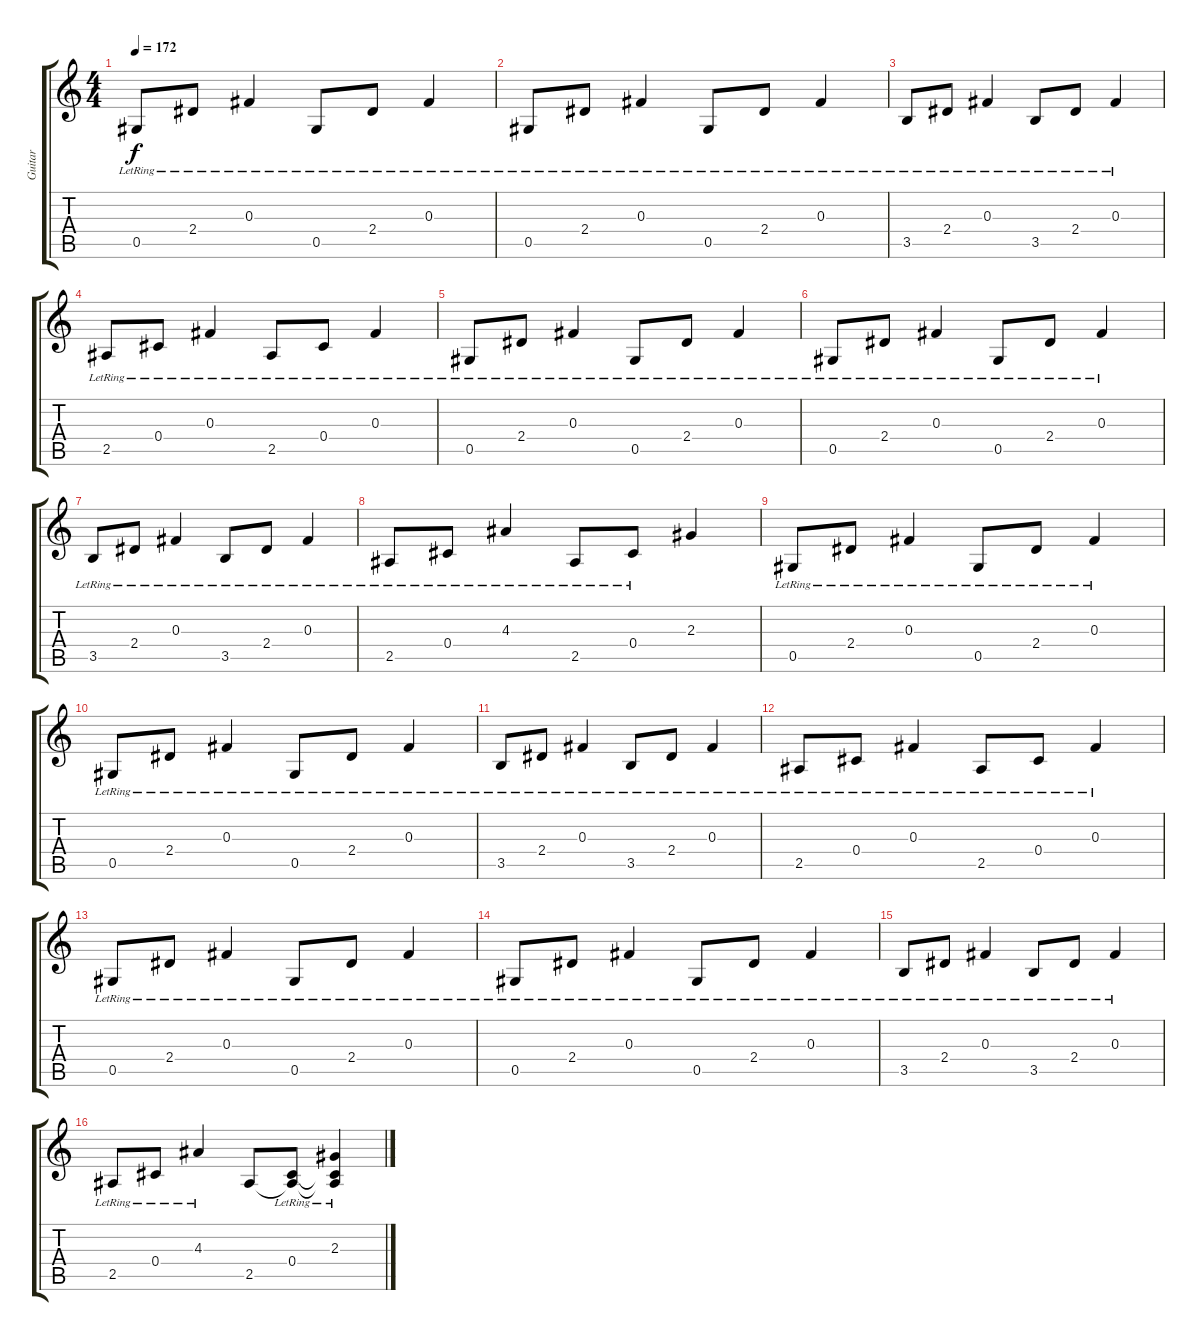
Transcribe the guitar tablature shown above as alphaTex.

\track ("Guitar" "Guitar") {instrument overdrivenguitar}
\staff {score tabs}
\tuning (Eb4 Bb3 Gb3 Db3 Ab2 Eb2) {hide}
\ts (4 4)
\tempo 172
\clef g2
\ks c
0.5{lr}.8{dy f instrument overdrivenguitar} 2.4{lr}.8 0.3{lr}.4 0.5{lr}.8 2.4{lr}.8 0.3{lr}.4 |
0.5{lr}.8 2.4{lr}.8 0.3{lr}.4 0.5{lr}.8 2.4{lr}.8 0.3{lr}.4 |
3.5{lr}.8 2.4{lr}.8 0.3{lr}.4 3.5{lr}.8 2.4{lr}.8 0.3{lr}.4 |
2.5{lr}.8 0.4{lr}.8 0.3{lr}.4 2.5{lr}.8 0.4{lr}.8 0.3{lr}.4 |
0.5{lr}.8 2.4{lr}.8 0.3{lr}.4 0.5{lr}.8 2.4{lr}.8 0.3{lr}.4 |
0.5{lr}.8 2.4{lr}.8 0.3{lr}.4 0.5{lr}.8 2.4{lr}.8 0.3{lr}.4 |
3.5{lr}.8 2.4{lr}.8 0.3{lr}.4 3.5{lr}.8 2.4{lr}.8 0.3{lr}.4 |
2.5{lr}.8 0.4{lr}.8 4.3{lr}.4 2.5{lr}.8 0.4{lr}.8 2.3.4 |
0.5{lr}.8 2.4{lr}.8 0.3{lr}.4 0.5{lr}.8 2.4{lr}.8 0.3{lr}.4 |
0.5{lr}.8 2.4{lr}.8 0.3{lr}.4 0.5{lr}.8 2.4{lr}.8 0.3{lr}.4 |
3.5{lr}.8 2.4{lr}.8 0.3{lr}.4 3.5{lr}.8 2.4{lr}.8 0.3{lr}.4 |
2.5{lr}.8 0.4{lr}.8 0.3{lr}.4 2.5{lr}.8 0.4{lr}.8 0.3{lr}.4 |
0.5{lr}.8 2.4{lr}.8 0.3{lr}.4 0.5{lr}.8 2.4{lr}.8 0.3{lr}.4 |
0.5{lr}.8 2.4{lr}.8 0.3{lr}.4 0.5{lr}.8 2.4{lr}.8 0.3{lr}.4 |
3.5{lr}.8 2.4{lr}.8 0.3{lr}.4 3.5{lr}.8 2.4{lr}.8 0.3{lr}.4 |
2.5{lr}.8 0.4{lr}.8 4.3{lr}.4 2.5.8 (0.4{lr} 2.5{t}).8 (2.3{lr} 0.4{t} 2.5{t}).4
